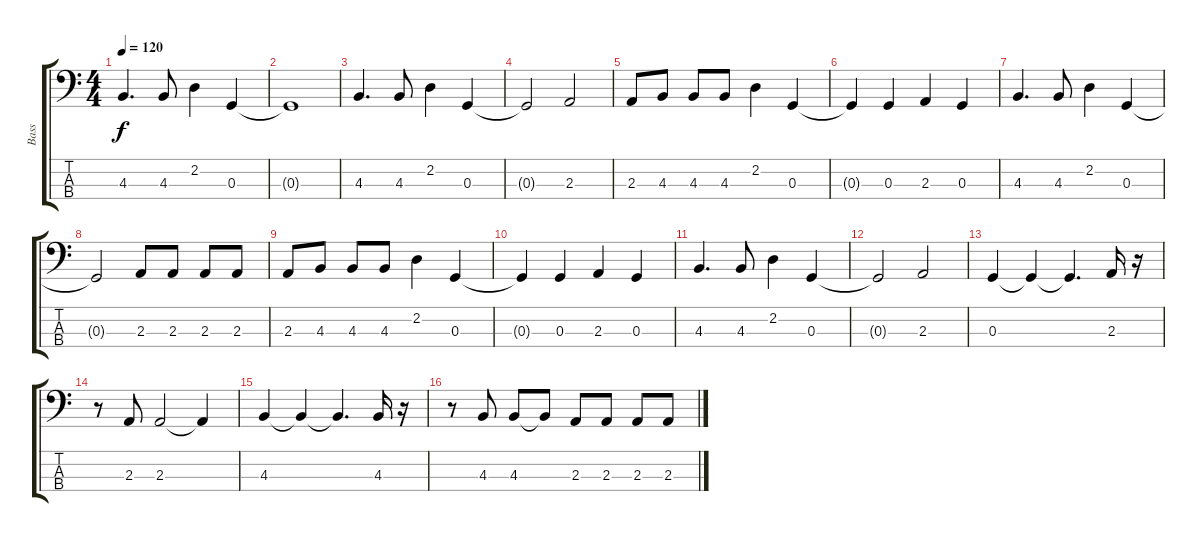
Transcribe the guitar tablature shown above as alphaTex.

\track ("Bass" "Bass") {instrument electricbasspick}
\staff {score tabs}
\tuning (F2 C2 G1 C1) {hide}
\ts (4 4)
\tempo 120
\clef f4
\ks c
4.3.4{d dy f} 4.3.8 2.2.4 0.3.4 |
0.3{t}.1 |
4.3.4{d} 4.3.8 2.2.4 0.3.4 |
0.3{t}.2 2.3.2 |
2.3.8 4.3.8 4.3.8 4.3.8 2.2.4 0.3.4 |
0.3{t}.4 0.3.4 2.3.4 0.3.4 |
4.3.4{d} 4.3.8 2.2.4 0.3.4 |
0.3{t}.2 2.3.8 2.3.8 2.3.8 2.3.8 |
2.3.8 4.3.8 4.3.8 4.3.8 2.2.4 0.3.4 |
0.3{t}.4 0.3.4 2.3.4 0.3.4 |
4.3.4{d} 4.3.8 2.2.4 0.3.4 |
0.3{t}.2 2.3.2 |
0.3.4 0.3{t}.4 0.3{t}.4{d} 2.3.16 r.16 |
r.8 2.3.8 2.3.2 2.3{t}.4 |
4.3.4 4.3{t}.4 4.3{t}.4{d} 4.3.16 r.16 |
r.8 4.3.8 4.3.8 4.3{t}.8 2.3.8 2.3.8 2.3.8 2.3.8
